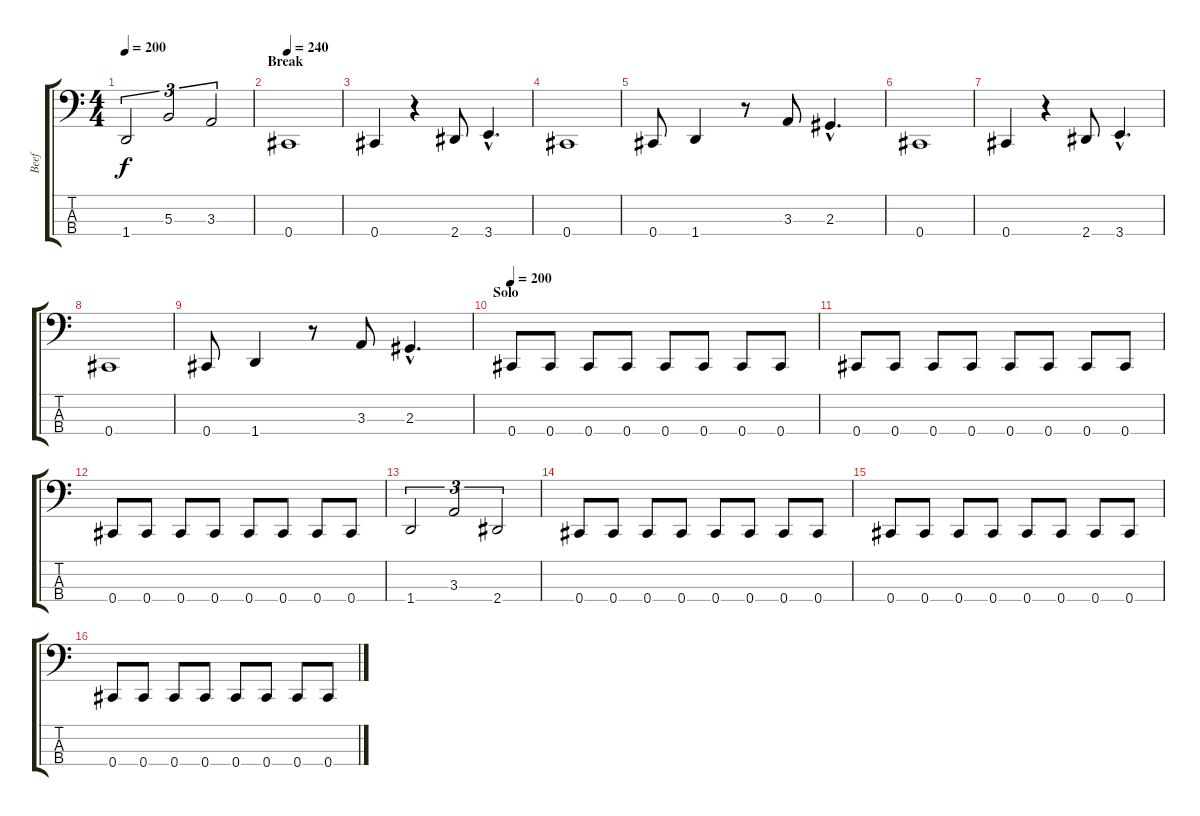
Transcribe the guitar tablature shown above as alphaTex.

\track ("Beef" "Beef") {instrument electricbassfinger}
\staff {score tabs}
\tuning (E2 B1 Gb1 Db1) {hide}
\ts (4 4)
\tempo 200
\clef f4
\ks c
1.4.2{tu (3 2) dy f} 5.3.2{tu (3 2)} 3.3.2{tu (3 2)} |
\section ("" "Break")
\tempo 240
0.4.1 |
0.4.4 r.4 2.4.8 3.4{hac}.4{d} |
0.4.1 |
0.4.8 1.4.4 r.8 3.3.8 2.3{hac}.4{d} |
0.4.1 |
0.4.4 r.4 2.4.8 3.4{hac}.4{d} |
0.4.1 |
0.4.8 1.4.4 r.8 3.3.8 2.3{hac}.4{d} |
\section ("" "Solo")
\tempo 200
0.4.8 0.4.8 0.4.8 0.4.8 0.4.8 0.4.8 0.4.8 0.4.8 |
0.4.8 0.4.8 0.4.8 0.4.8 0.4.8 0.4.8 0.4.8 0.4.8 |
0.4.8 0.4.8 0.4.8 0.4.8 0.4.8 0.4.8 0.4.8 0.4.8 |
1.4.2{tu (3 2)} 3.3.2{tu (3 2)} 2.4.2{tu (3 2)} |
0.4.8 0.4.8 0.4.8 0.4.8 0.4.8 0.4.8 0.4.8 0.4.8 |
0.4.8 0.4.8 0.4.8 0.4.8 0.4.8 0.4.8 0.4.8 0.4.8 |
0.4.8 0.4.8 0.4.8 0.4.8 0.4.8 0.4.8 0.4.8 0.4.8
